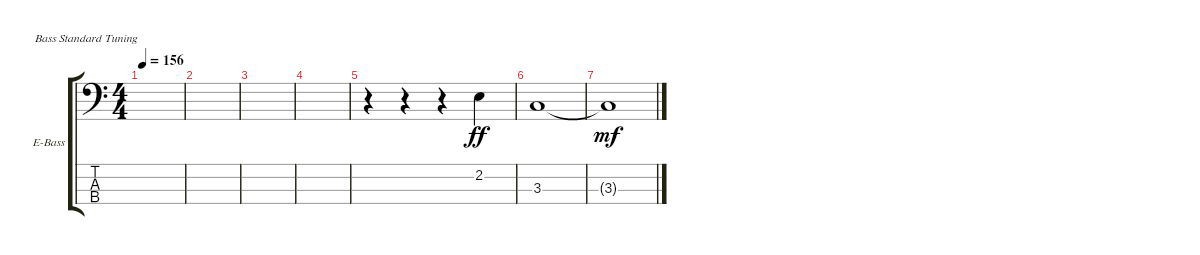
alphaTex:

\defaultSystemsLayout 4
\bracketExtendMode groupsimilarinstruments
\firstSystemTrackNameOrientation horizontal
\otherSystemsTrackNameOrientation horizontal
\track ("Electric Bass" "E-Bass") {instrument electricbassfinger}
\staff {score tabs}
\tuning (G2 D2 A1 E1)
\ts (4 4)
\tempo 156
\clef f4
\ks c
|
|
|
|
r.4 r.4 r.4 2.2.4{dy ff} |
3.3.1 |
3.3{t}.1{dy mf}
